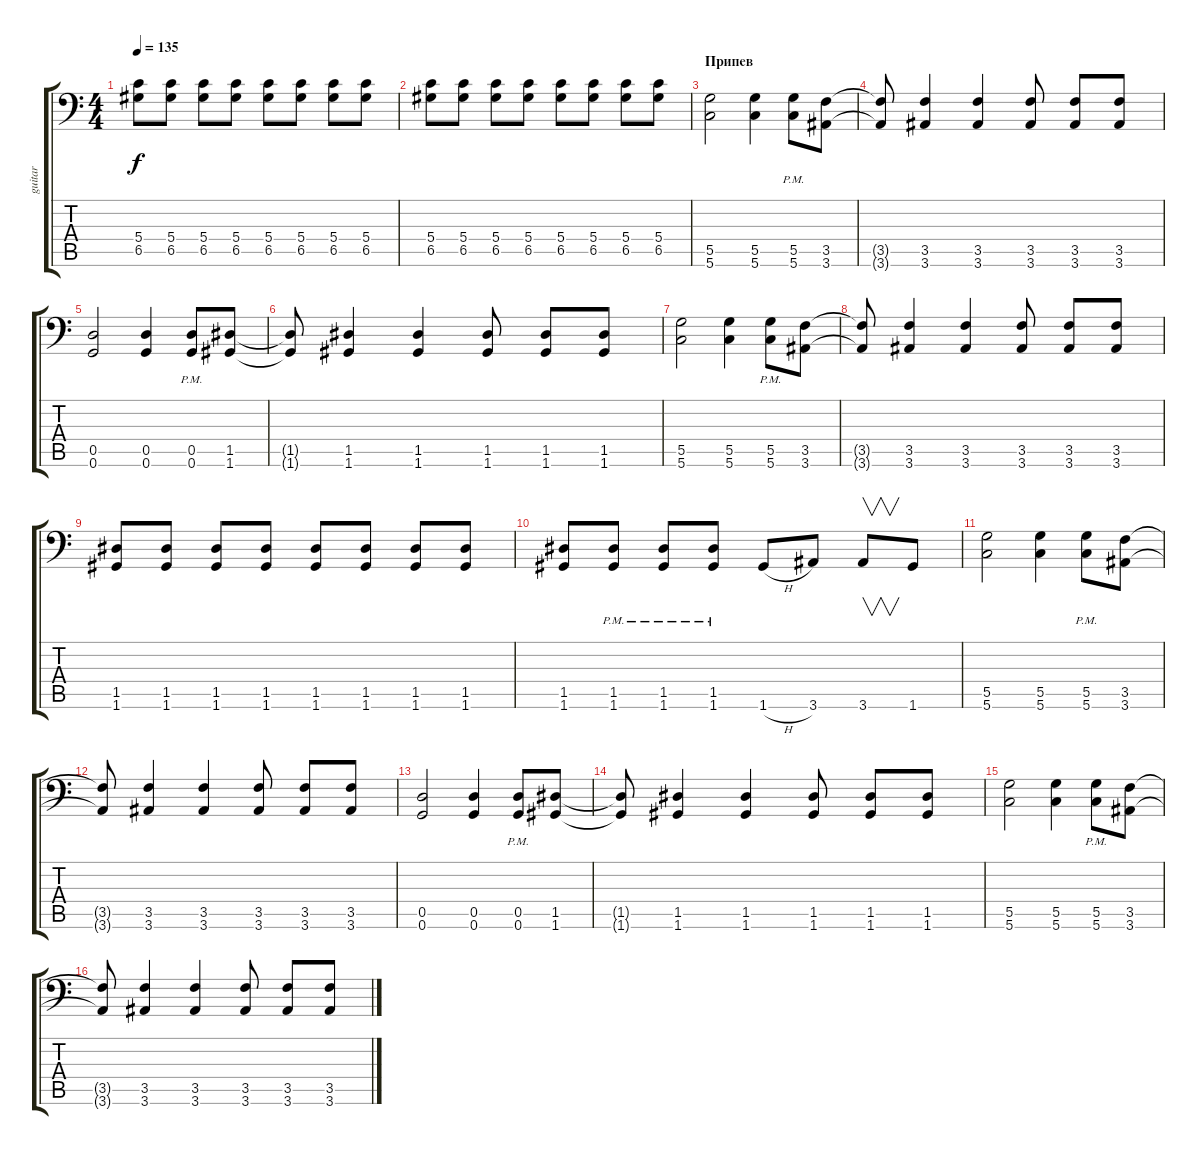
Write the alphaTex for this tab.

\track ("guitar" "guitar") {instrument distortionguitar}
\staff {score tabs}
\tuning (A3 E3 C3 G2 D2 G1) {hide}
\ts (4 4)
\tempo 135
\clef f4
\ks c
(5.4 6.5).8{dy f} (5.4 6.5).8 (5.4 6.5).8 (5.4 6.5).8 (5.4 6.5).8 (5.4 6.5).8 (5.4 6.5).8 (5.4 6.5).8 |
(5.4 6.5).8{instrument guitarharmonics} (5.4 6.5).8 (5.4 6.5).8 (5.4 6.5).8 (5.4 6.5).8 (5.4 6.5).8 (5.4 6.5).8 (5.4 6.5).8 |
\section ("" "Припев")
(5.5 5.6).2{instrument distortionguitar} (5.5 5.6).4 (5.5{pm} 5.6{pm}).8 (3.5 3.6).8 |
(3.5{t} 3.6{t}).8 (3.5 3.6).4 (3.5 3.6).4 (3.5 3.6).8 (3.5 3.6).8 (3.5 3.6).8 |
(0.5 0.6).2 (0.5 0.6).4 (0.5{pm} 0.6{pm}).8 (1.5 1.6).8 |
(1.5{t} 1.6{t}).8 (1.5 1.6).4 (1.5 1.6).4 (1.5 1.6).8 (1.5 1.6).8 (1.5 1.6).8 |
(5.5 5.6).2 (5.5 5.6).4 (5.5{pm} 5.6{pm}).8 (3.5 3.6).8 |
(3.5{t} 3.6{t}).8 (3.5 3.6).4 (3.5 3.6).4 (3.5 3.6).8 (3.5 3.6).8 (3.5 3.6).8 |
(1.5 1.6).8 (1.5 1.6).8 (1.5 1.6).8 (1.5 1.6).8 (1.5 1.6).8 (1.5 1.6).8 (1.5 1.6).8 (1.5 1.6).8 |
(1.5 1.6).8 (1.5{pm} 1.6{pm}).8 (1.5{pm} 1.6{pm}).8 (1.5{pm} 1.6{pm}).8 1.6{h}.8 3.6.8 3.6.8{v} 1.6.8 |
(5.5 5.6).2 (5.5 5.6).4 (5.5{pm} 5.6{pm}).8 (3.5 3.6).8 |
(3.5{t} 3.6{t}).8 (3.5 3.6).4 (3.5 3.6).4 (3.5 3.6).8 (3.5 3.6).8 (3.5 3.6).8 |
(0.5 0.6).2 (0.5 0.6).4 (0.5{pm} 0.6{pm}).8 (1.5 1.6).8 |
(1.5{t} 1.6{t}).8 (1.5 1.6).4 (1.5 1.6).4 (1.5 1.6).8 (1.5 1.6).8 (1.5 1.6).8 |
(5.5 5.6).2 (5.5 5.6).4 (5.5{pm} 5.6{pm}).8 (3.5 3.6).8 |
(3.5{t} 3.6{t}).8 (3.5 3.6).4 (3.5 3.6).4 (3.5 3.6).8 (3.5 3.6).8 (3.5 3.6).8
